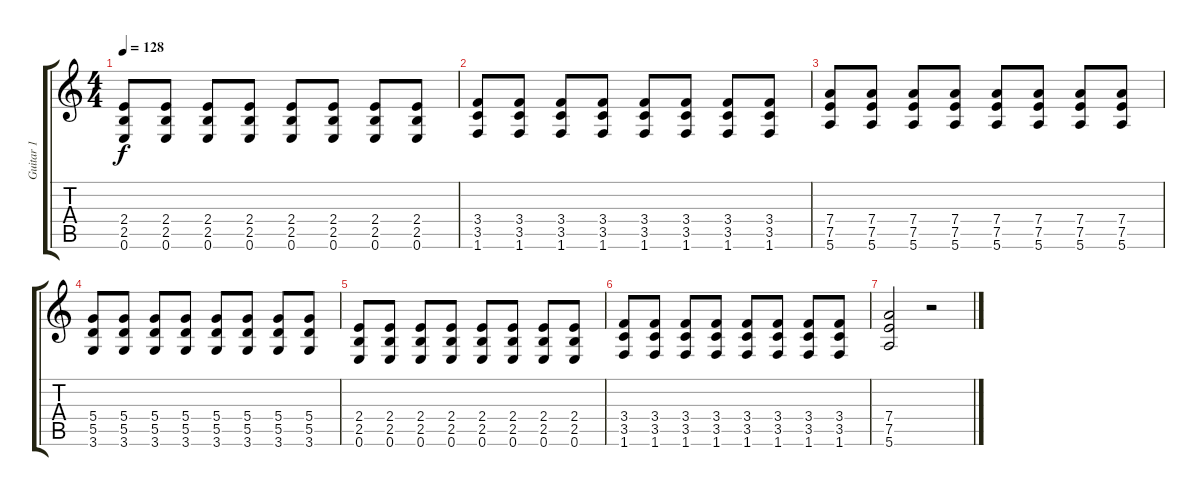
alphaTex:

\track ("Guitar 1" "Guitar 1") {instrument distortionguitar}
\staff {score tabs}
\tuning (E4 B3 G3 D3 A2 E2) {hide}
\ts (4 4)
\tempo 128
\clef g2
\ks c
(2.4 2.5 0.6).8{dy f} (2.4 2.5 0.6).8 (2.4 2.5 0.6).8 (2.4 2.5 0.6).8 (2.4 2.5 0.6).8 (2.4 2.5 0.6).8 (2.4 2.5 0.6).8 (2.4 2.5 0.6).8 |
(3.4 3.5 1.6).8 (3.4 3.5 1.6).8 (3.4 3.5 1.6).8 (3.4 3.5 1.6).8 (3.4 3.5 1.6).8 (3.4 3.5 1.6).8 (3.4 3.5 1.6).8 (3.4 3.5 1.6).8 |
(7.4 7.5 5.6).8 (7.4 7.5 5.6).8 (7.4 7.5 5.6).8 (7.4 7.5 5.6).8 (7.4 7.5 5.6).8 (7.4 7.5 5.6).8 (7.4 7.5 5.6).8 (7.4 7.5 5.6).8 |
(5.4 5.5 3.6).8 (5.4 5.5 3.6).8 (5.4 5.5 3.6).8 (5.4 5.5 3.6).8 (5.4 5.5 3.6).8 (5.4 5.5 3.6).8 (5.4 5.5 3.6).8 (5.4 5.5 3.6).8 |
(2.4 2.5 0.6).8 (2.4 2.5 0.6).8 (2.4 2.5 0.6).8 (2.4 2.5 0.6).8 (2.4 2.5 0.6).8 (2.4 2.5 0.6).8 (2.4 2.5 0.6).8 (2.4 2.5 0.6).8 |
(3.4 3.5 1.6).8 (3.4 3.5 1.6).8 (3.4 3.5 1.6).8 (3.4 3.5 1.6).8 (3.4 3.5 1.6).8 (3.4 3.5 1.6).8 (3.4 3.5 1.6).8 (3.4 3.5 1.6).8 |
(7.4 7.5 5.6).2 r.2
